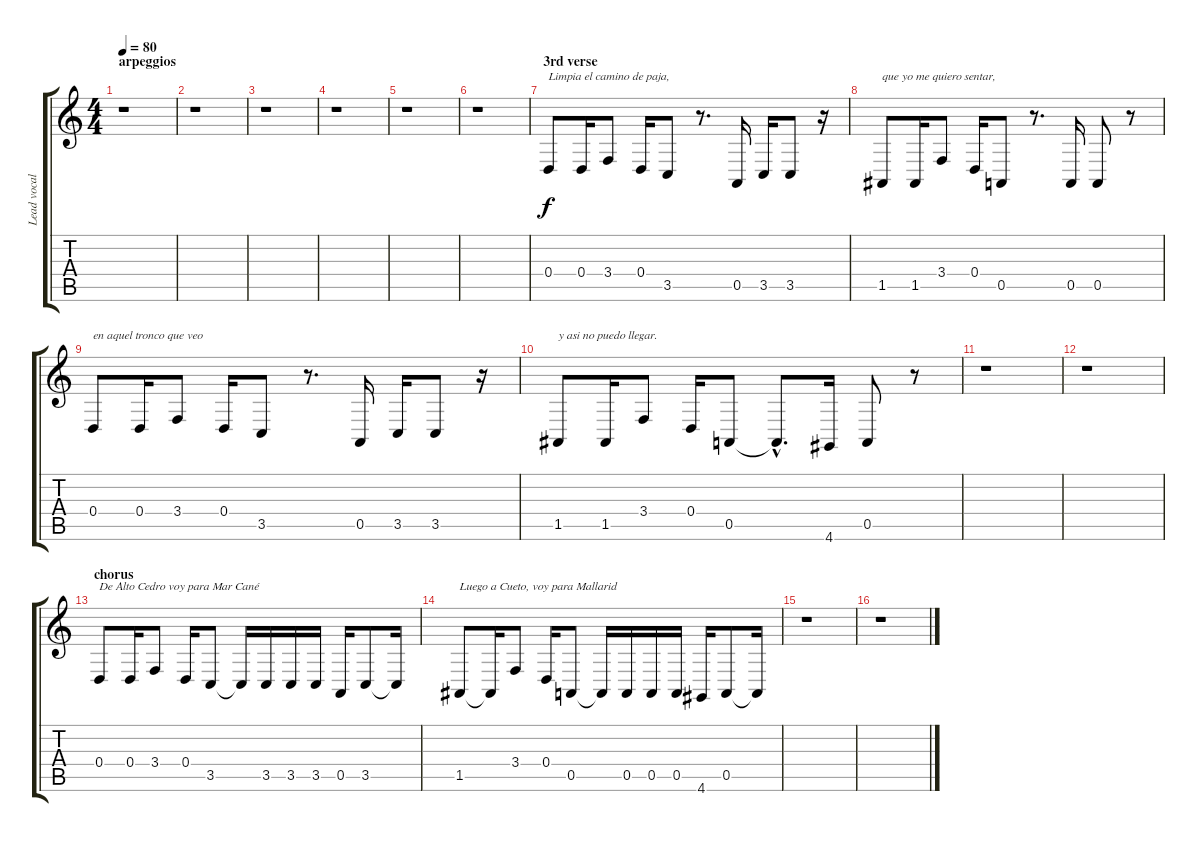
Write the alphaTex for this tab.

\track ("Lead vocal" "Lead vocal") {instrument clarinet}
\staff {score tabs}
\tuning (E4 B3 G3 D3 A2 E2) {hide}
\ts (4 4)
\section ("" "arpeggios")
\tempo 80
\clef g2
\ks aminor
r.1{dy f} |
r.1 |
r.1 |
r.1 |
r.1 |
r.1 |
\section ("" "3rd verse")
0.4.8{txt "Limpia el camino de paja,"} 0.4.16 3.4.8 0.4.16 3.5.8 r.8{d} 0.5.16 3.5.16 3.5.8 r.16 |
1.5.8{txt "que yo me quiero sentar,"} 1.5.16 3.4.8 0.4.16 0.5.8 r.8{d} 0.5.16 0.5.8 r.8 |
0.4.8{txt "en aquel tronco que veo"} 0.4.16 3.4.8 0.4.16 3.5.8 r.8{d} 0.5.16 3.5.16 3.5.8 r.16 |
1.5.8{txt "y asi no puedo llegar."} 1.5.16 3.4.8 0.4.16 0.5.8 0.5{hac t}.8{d} 4.6.16 0.5.8 r.8 |
r.1 |
r.1 |
\section ("" "chorus")
0.4.8{txt "De Alto Cedro voy para Mar Cané"} 0.4.16 3.4.8 0.4.16 3.5.8 3.5{t}.16 3.5.16 3.5.16 3.5.16 0.5.16 3.5.8 3.5{t}.16 |
1.5.8{txt "Luego a Cueto, voy para Mallarid"} 1.5{t}.16 3.4.8 0.4.16 0.5.8 0.5{t}.16 0.5.16 0.5.16 0.5.16 4.6.16 0.5.8 0.5{t}.16 |
r.1 |
r.1
